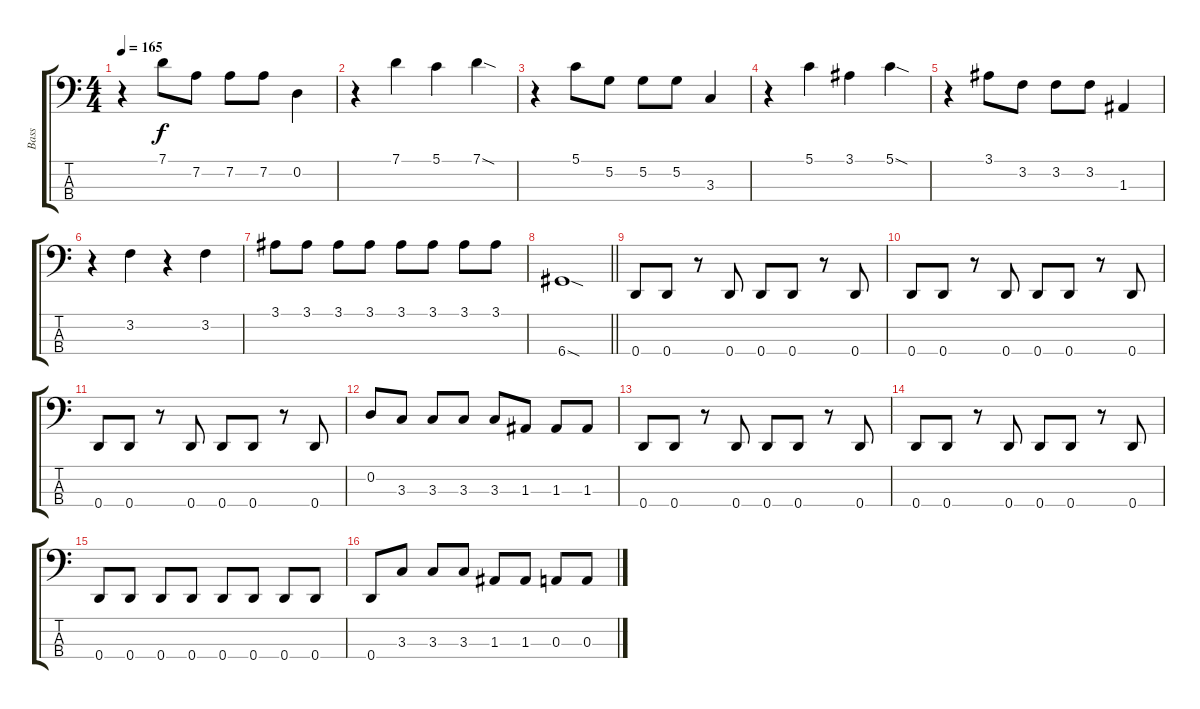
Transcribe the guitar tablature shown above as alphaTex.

\track ("Bass" "Bass") {instrument electricbassfinger}
\staff {score tabs}
\tuning (G2 D2 A1 D1) {hide}
\ts (4 4)
\tempo 165
\clef f4
\ks c
r.4{dy f} 7.1.8 7.2.8 7.2.8 7.2.8 0.2.4 |
r.4 7.1.4 5.1.4 7.1{sod}.4 |
r.4 5.1.8 5.2.8 5.2.8 5.2.8 3.3.4 |
r.4 5.1.4 3.1.4 5.1{sod}.4 |
r.4 3.1.8 3.2.8 3.2.8 3.2.8 1.3.4 |
r.4 3.2.4 r.4 3.2.4 |
3.1.8 3.1.8 3.1.8 3.1.8 3.1.8 3.1.8 3.1.8 3.1.8 |
\barLineRight lightlight
6.4{sod}.1 |
0.4.8 0.4.8 r.8 0.4.8 0.4.8 0.4.8 r.8 0.4.8 |
0.4.8 0.4.8 r.8 0.4.8 0.4.8 0.4.8 r.8 0.4.8 |
0.4.8 0.4.8 r.8 0.4.8 0.4.8 0.4.8 r.8 0.4.8 |
0.2.8 3.3.8 3.3.8 3.3.8 3.3.8 1.3.8 1.3.8 1.3.8 |
0.4.8 0.4.8 r.8 0.4.8 0.4.8 0.4.8 r.8 0.4.8 |
0.4.8 0.4.8 r.8 0.4.8 0.4.8 0.4.8 r.8 0.4.8 |
0.4.8 0.4.8 0.4.8 0.4.8 0.4.8 0.4.8 0.4.8 0.4.8 |
0.4.8 3.3.8 3.3.8 3.3.8 1.3.8 1.3.8 0.3.8 0.3.8
